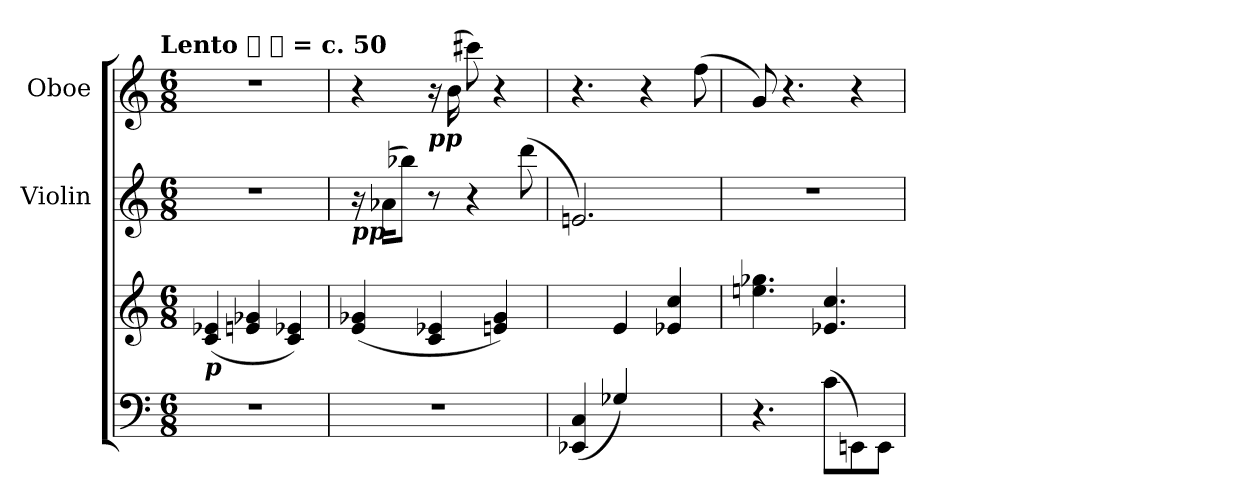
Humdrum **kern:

**kern	**kern	**kern	**kern
*part3	*part3	*part2	*part1
*staff4	*staff3	*staff2	*staff1
*	*	*I"Violin	*I"Oboe
*	*	*I'Vln.	*I'Ob.
*clefF4	*clefG2	*clefG2	*clefG2
*k[]	*k[]	*k[]	*k[]
!!LO:TX:omd:t=Lento 𝅗𝅥 𝅭 = c. 50
*M6/8	*M6/8	*M6/8	*M6/8
*MM120	*MM120	*MM120	*MM120
=1	=1	=1	=1
!	!LO:TX:b:Bi:t=p	!	!
2.r	(<4c/ 4e-X/	2.r	2.r
.	4en/ 4g-X/	.	.
.	4c/ 4e-X/)	.	.
=2	=2	=2	=2
!	!	!LO:TX:b:Bi:t=pp	!
2.r	(<4e/ 4g-X/	16r	4r
.	.	(>16a-X\KL	.
.	.	8bb-X\J)	.
!	!	!	!LO:TX:b:Bi:t=pp
.	4c/ 4e-X/	8r	16r
.	.	.	(>16b\
.	.	4r	8ccc#X\)
.	4en/ 4g-/)	.	4r
.	.	(>8ddd\	.
=3	=3	=3	=3
(<4EE-X/ 4C/	4ryy	2.en/)	4.r
4G-X/)	4e/	.	.
.	.	.	4r
4ryy	4e-X/ 4cc/	.	.
.	.	.	(>8ff\
=4	=4	=4	=4
4.r	4.een\ 4.gg-X\	2.r	8g/)
.	.	.	4.r
(>8c\L	4.e-X/ 4.cc/	.	.
8EEn\)	.	.	4r
8EE\J	.	.	.
=	=	=	=
*-	*-	*-	*-
